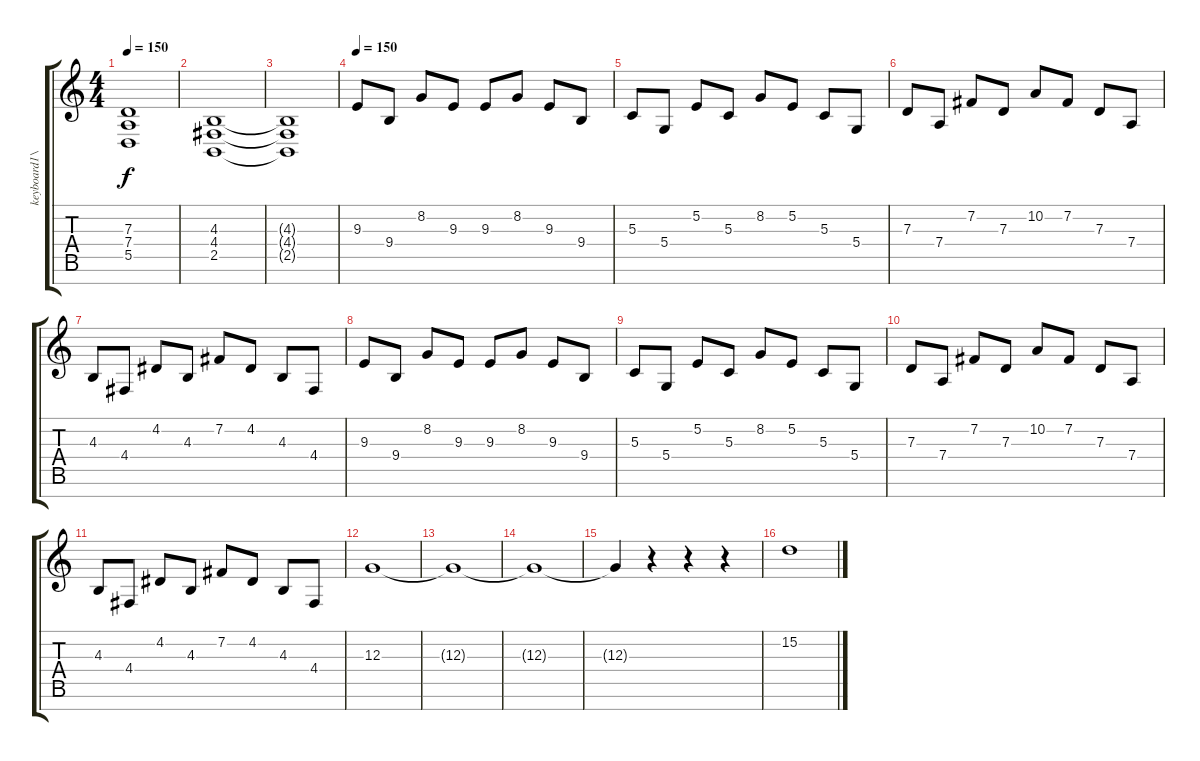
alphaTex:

\track ("keyboard1\\guitar1" "keyboard1\\") {instrument acousticgrandpiano}
\staff {score tabs}
\tuning (E4 B3 G3 D3 A2 E2 B1) {hide}
\ts (4 4)
\tempo 150
\clef g2
\ks c
(7.3{t} 7.4{t} 5.5{t}).1{dy f} |
(4.3 4.4 2.5).1 |
(4.3{t} 4.4{t} 2.5{t}).1 |
\tempo 150
9.3.8{instrument distortionguitar} 9.4.8 8.2.8 9.3.8 9.3.8 8.2.8 9.3.8 9.4.8 |
5.3.8 5.4.8 5.2.8 5.3.8 8.2.8 5.2.8 5.3.8 5.4.8 |
7.3.8 7.4.8 7.2.8 7.3.8 10.2.8 7.2.8 7.3.8 7.4.8 |
4.3.8 4.4.8 4.2.8 4.3.8 7.2.8 4.2.8 4.3.8 4.4.8 |
9.3.8{instrument distortionguitar} 9.4.8 8.2.8 9.3.8 9.3.8 8.2.8 9.3.8 9.4.8 |
5.3.8 5.4.8 5.2.8 5.3.8 8.2.8 5.2.8 5.3.8 5.4.8 |
7.3.8 7.4.8 7.2.8 7.3.8 10.2.8 7.2.8 7.3.8 7.4.8 |
4.3.8 4.4.8 4.2.8 4.3.8 7.2.8 4.2.8 4.3.8 4.4.8 |
12.3.1{volume 10 instrument overdrivenguitar} |
12.3{t}.1 |
12.3{t}.1 |
12.3{t}.4 r.4 r.4 r.4 |
15.2.1
